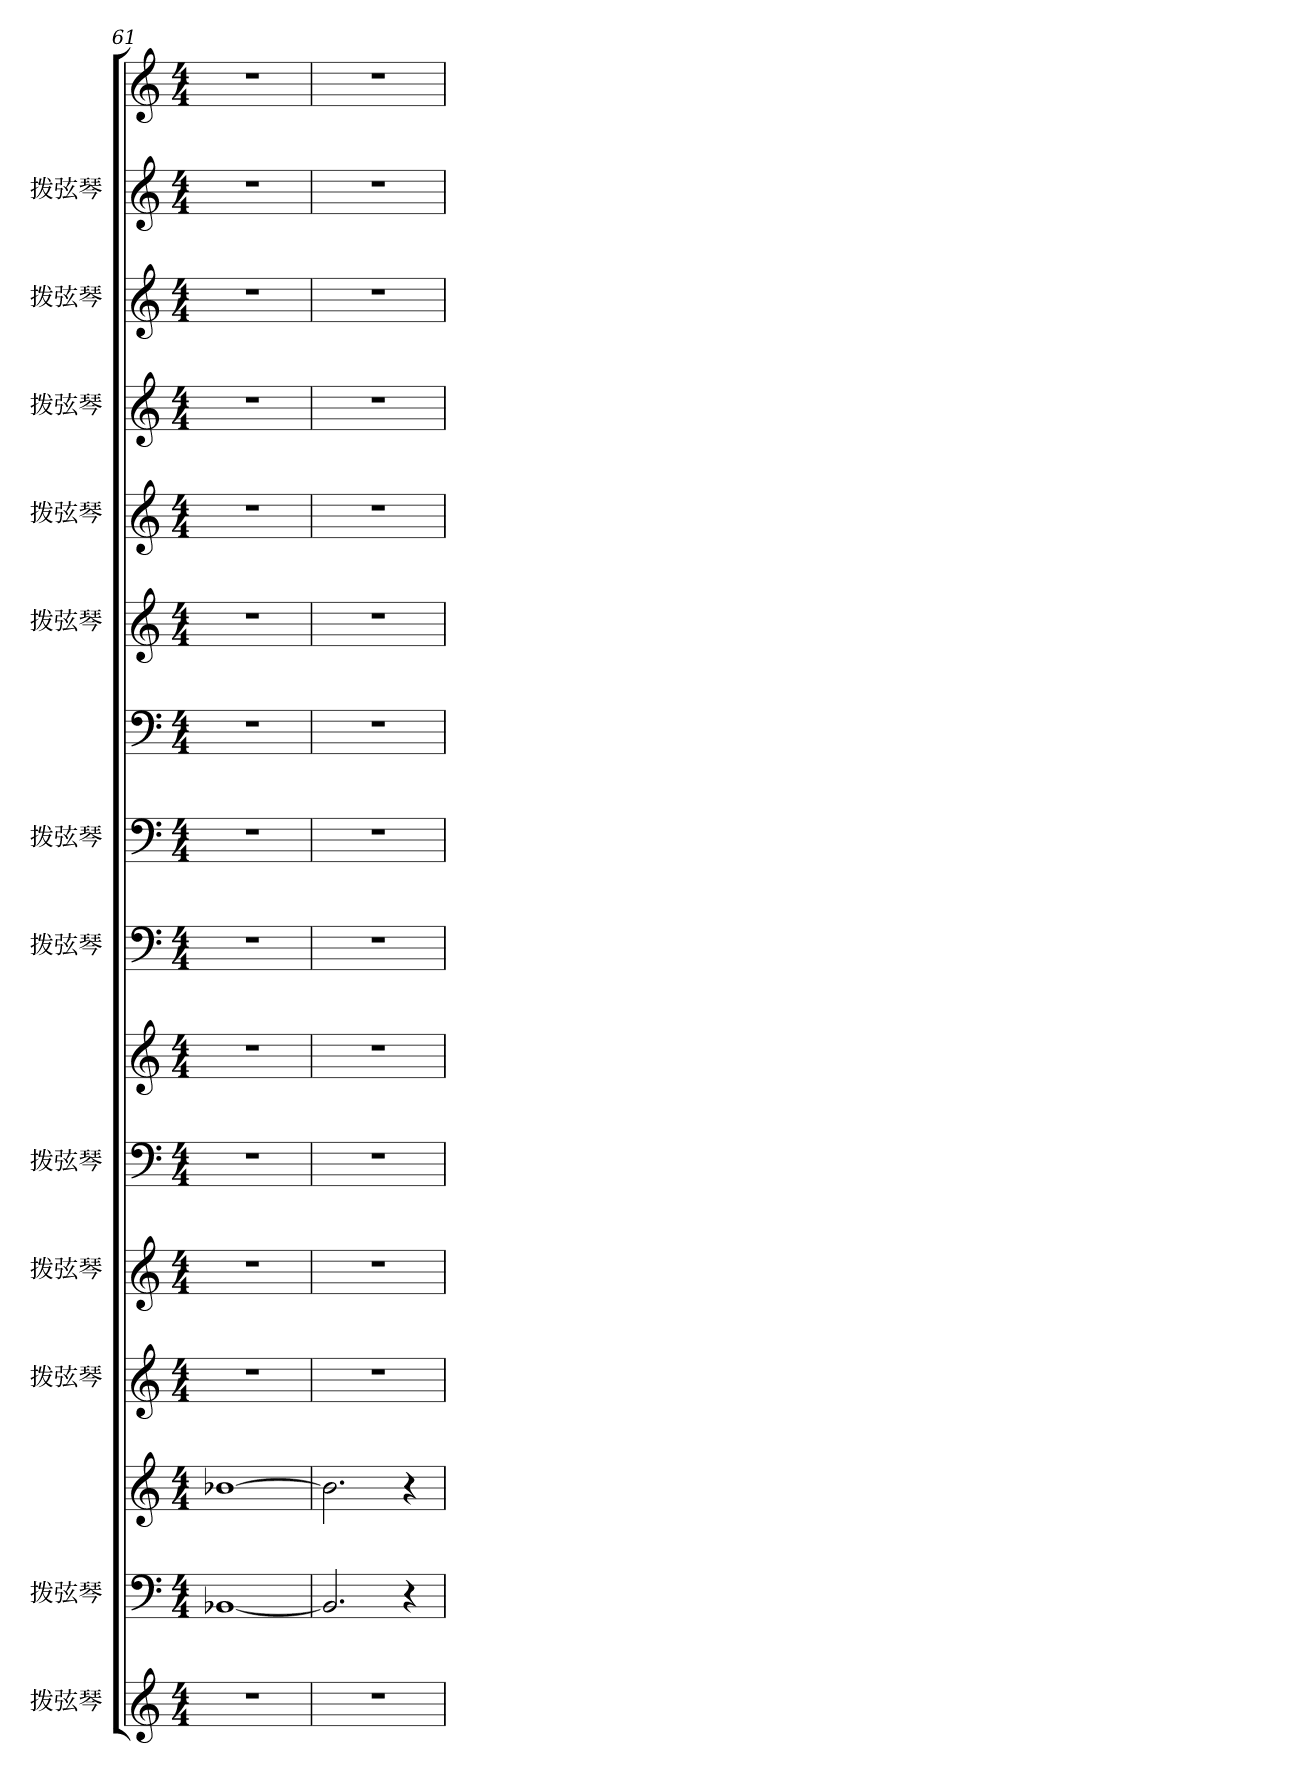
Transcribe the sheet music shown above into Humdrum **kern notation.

**kern	**kern	**kern	**kern	**kern	**kern	**kern	**kern	**kern	**kern	**kern	**kern	**kern	**kern	**kern	**kern
*part12	*part11	*part11	*part10	*part9	*part8	*part8	*part7	*part6	*part6	*part5	*part4	*part3	*part2	*part1	*part1
*staff16	*staff15	*staff14	*staff13	*staff12	*staff11	*staff10	*staff9	*staff8	*staff7	*staff6	*staff5	*staff4	*staff3	*staff2	*staff1
*I"拨弦琴	*I"拨弦琴	*	*I"拨弦琴	*I"拨弦琴	*I"拨弦琴	*	*I"拨弦琴	*I"拨弦琴	*	*I"拨弦琴	*I"拨弦琴	*I"拨弦琴	*I"拨弦琴	*I"拨弦琴	*
*clefG2	*clefF4	*clefG2	*clefG2	*clefG2	*clefF4	*clefG2	*clefF4	*clefF4	*clefF4	*clefG2	*clefG2	*clefG2	*clefG2	*clefG2	*clefG2
*k[]	*k[]	*k[]	*k[]	*k[]	*k[]	*k[]	*k[]	*k[]	*k[]	*k[]	*k[]	*k[]	*k[]	*k[]	*k[]
*M4/4	*M4/4	*M4/4	*M4/4	*M4/4	*M4/4	*M4/4	*M4/4	*M4/4	*M4/4	*M4/4	*M4/4	*M4/4	*M4/4	*M4/4	*M4/4
=61	=61	=61	=61	=61	=61	=61	=61	=61	=61	=61	=61	=61	=61	=61	=61
1r	[1BB-X	[1b-X	1r	1r	1r	1r	1r	1r	1r	1r	1r	1r	1r	1r	1r
=62	=62	=62	=62	=62	=62	=62	=62	=62	=62	=62	=62	=62	=62	=62	=62
1r	2.BB-/]	2.b-\]	1r	1r	1r	1r	1r	1r	1r	1r	1r	1r	1r	1r	1r
.	4r	4r	.	.	.	.	.	.	.	.	.	.	.	.	.
=	=	=	=	=	=	=	=	=	=	=	=	=	=	=	=
*-	*-	*-	*-	*-	*-	*-	*-	*-	*-	*-	*-	*-	*-	*-	*-
